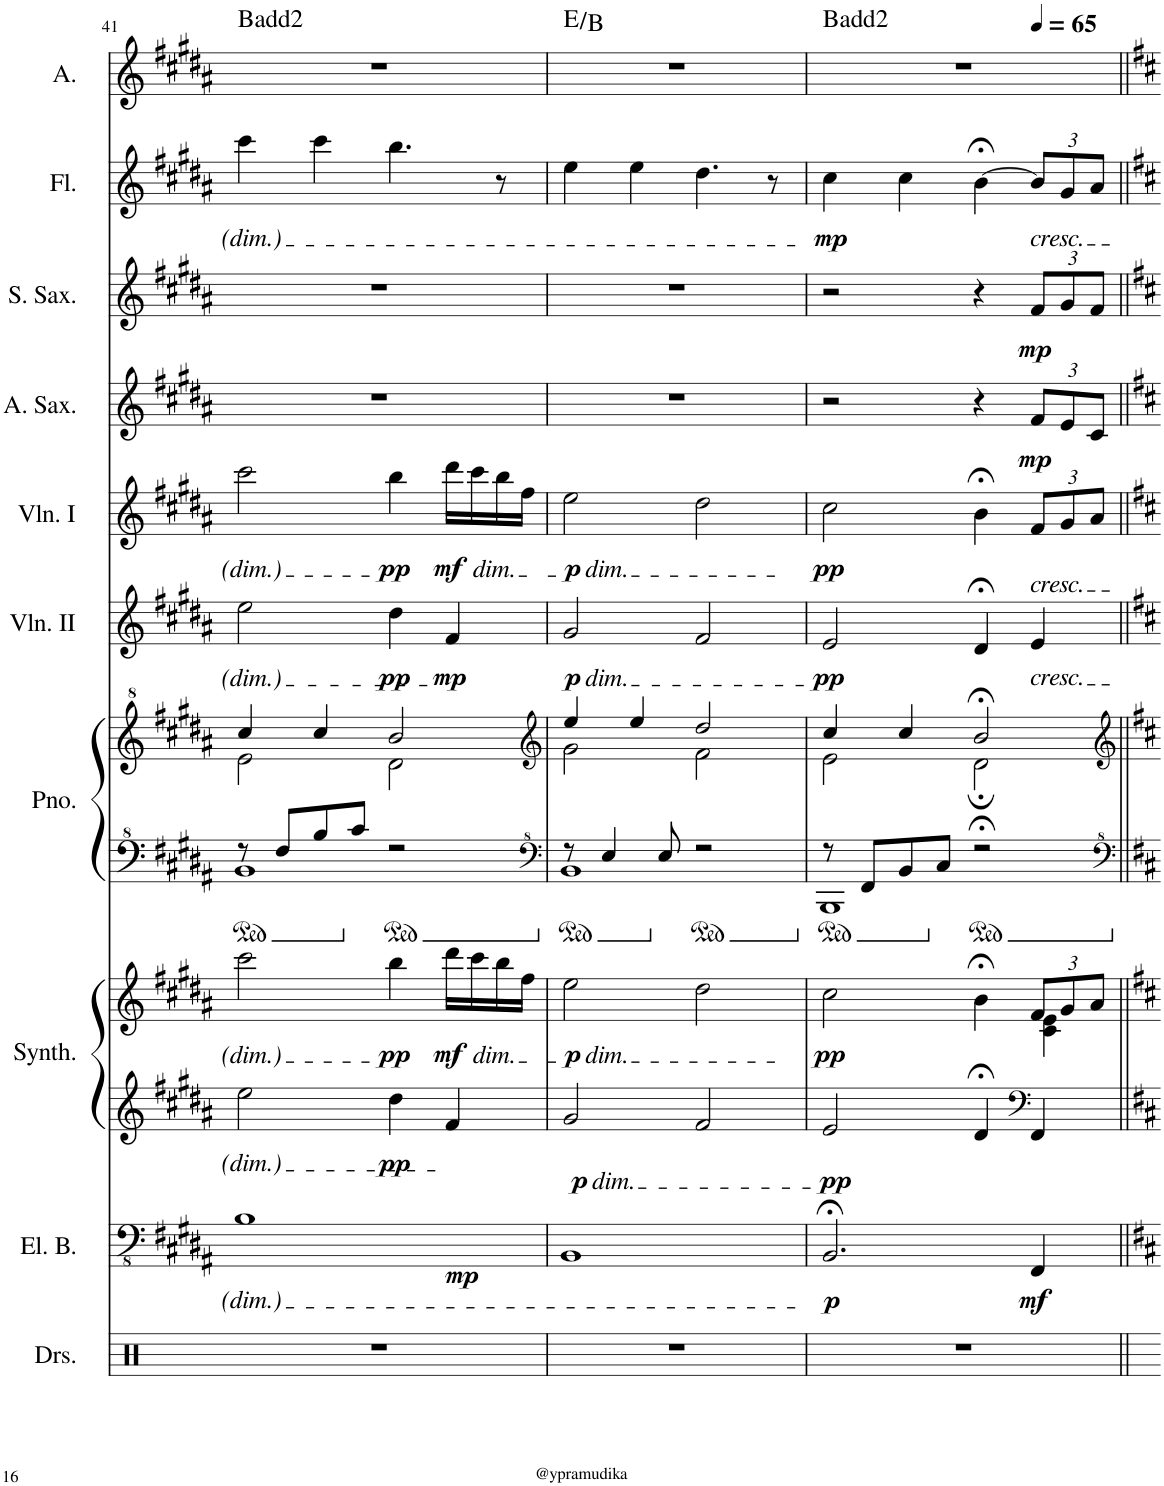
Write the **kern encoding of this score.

**kern	**kern	**dynam	**kern	**kern	**dynam	**kern	**kern	**kern	**dynam	**kern	**dynam	**kern	**dynam	**kern	**dynam	**kern	**dynam	**kern	**harte
*part10	*part9	*part9	*part8	*part8	*part8	*part7	*part7	*part6	*part6	*part5	*part5	*part4	*part4	*part3	*part3	*part2	*part2	*part1	*part1
*staff12	*staff11	*staff11	*staff10	*staff9	*staff9/10	*staff8	*staff7	*staff6	*staff6	*staff5	*staff5	*staff4	*staff4	*staff3	*staff3	*staff2	*staff2	*staff1	*
*I"Drumset	*I"Electric Bass	*	*I"String Synthesizer	*	*	*I"Piano	*	*I"Violin II	*	*I"Violin I	*	*I"Alto Saxophone	*	*I"Soprano Saxophone	*	*I"Flute	*	*I"Alto	*
*I'Drs.	*I'El. B.	*	*I'Synth.	*	*	*I'Pno.	*	*I'Vln. II	*	*I'Vln. I	*	*I'A. Sax.	*	*I'S. Sax.	*	*I'Fl.	*	*I'A.	*
!!LO:PB:g=z
*clefX	*clefFv4	*	*clefG2	*clefG2	*	*clefF^4	*clefG^2	*clefG2	*	*clefG2	*	*clefG2	*	*clefG2	*	*clefG2	*	*clefG2	*
*	*	*	*	*	*	*	*	*	*	*	*	*ITrd5c9	*	*ITrd1c2	*	*	*	*	*
*k[f#c#g#]	*k[f#c#g#d#a#]	*	*k[f#c#g#d#a#]	*k[f#c#g#d#a#]	*	*k[f#c#g#d#a#]	*k[f#c#g#d#a#]	*k[f#c#g#d#a#]	*	*k[f#c#g#d#a#]	*	*k[f#c#g#d#a#]	*	*k[f#c#g#d#a#]	*	*k[f#c#g#d#a#]	*	*k[f#c#g#d#a#]	*
*M4/4	*M4/4	*	*M4/4	*M4/4	*	*M4/4	*M4/4	*M4/4	*	*M4/4	*	*M4/4	*	*M4/4	*	*M4/4	*	*M4/4	*
=41	=41	=41	=41	=41	=41	=41	=41	=41	=41	=41	=41	=41	=41	=41	=41	=41	=41	=41	=41
*	*	*	*	*	*	*^	*^	*	*	*	*	*	*	*	*	*	*	*	*
!	!	!LO:DY:b	!	!	!	!	!	!	!	!	!	!	!	!	!	!	!	!	!	!	!
1r	1BB	mp	2ee\	2ccc#\	.	8r	1B	4ccc#/	2ee\	2ee\	.	2ccc#\	.	1r	.	1r	.	4ccc#\	.	1r	B:maj(2)
.	.	.	.	.	.	8f#/L	.	.	.	.	.	.	.	.	.	.	.	.	.	.	.
.	.	.	.	.	.	8b/	.	4ccc#/	.	.	.	.	.	.	.	.	.	4ccc#\	.	.	.
.	.	.	.	.	.	8cc#/J	.	.	.	.	.	.	.	.	.	.	.	.	.	.	.
!	!	!	!	!	!LO:DY:b=2	!	!	!	!	!	!	!	!	!	!	!	!	!	!	!	!
!	!	!	!	!	!LO:DY:n=1:b	!	!	!	!	!	!LO:DY:b	!	!LO:DY:b	!	!	!	!	!	!	!	!
.	.	.	4dd#\	4bb\	pp pp	2r	.	2bb/	2dd#\	4dd#\	pp	4bb\	pp	.	.	.	.	4.bb\	.	.	.
!	!	!	!	!	!	!	!	!	!	!	!	!LO:TX:b:i:t=dim.	!	!	!	!	!	!	!	!	!
!	!	!	!	!LO:TX:b:i:t=dim.	!	!	!	!	!	!	!	!	!	!	!	!	!	!	!	!	!
!	!	!	!	!	!LO:DY:n=2:b	!	!	!	!	!	!LO:DY:b	!	!LO:DY:b	!	!	!	!	!	!	!	!
.	.	.	4f#/	16ddd#\LL	mf	.	.	.	.	4f#/	mp	16ddd#\LL	mf	.	.	.	.	.	.	.	.
.	.	.	.	16ccc#\	.	.	.	.	.	.	.	16ccc#\	.	.	.	.	.	.	.	.	.
.	.	.	.	16bb\	.	.	.	.	.	.	.	16bb\	.	.	.	.	.	8r	.	.	.
.	.	.	.	16ff#\JJ	.	.	.	.	.	.	.	16ff#\JJ	.	.	.	.	.	.	.	.	.
=42	=42	=42	=42	=42	=42	=42	=42	=42	=42	=42	=42	=42	=42	=42	=42	=42	=42	=42	=42	=42	=42
*	*	*	*	*	*	*clefF^4	*	*clefG2	*	*	*	*	*	*	*	*	*	*	*	*	*
!	!	!	!	!	!	!	!	!	!	!	!	!LO:TX:b:i:t=dim.	!	!	!	!	!	!	!	!	!
!	!	!	!	!	!	!	!	!	!	!LO:TX:b:i:t=dim.	!	!	!	!	!	!	!	!	!	!	!
!	!	!	!	!LO:TX:b:i:t=dim.	!	!	!	!	!	!	!	!	!	!	!	!	!	!	!	!	!
!	!	!	!LO:TX:b:i:t=dim.	!	!	!	!	!	!	!	!	!	!	!	!	!	!	!	!	!	!
!	!	!	!	!	!LO:DY:b=2	!	!	!	!	!	!	!	!	!	!	!	!	!	!	!	!
!	!	!	!	!	!LO:DY:n=1:b	!	!	!	!	!	!LO:DY:b	!	!LO:DY:b	!	!	!	!	!	!	!	!
1r	1BBB	.	2g#/	2ee\	p p	8r	1B	4ee/	2g#\	2g#/	p	2ee\	p	1r	.	1r	.	4ee\	.	1r	E:maj/5
.	.	.	.	.	.	4e/	.	.	.	.	.	.	.	.	.	.	.	.	.	.	.
.	.	.	.	.	.	.	.	4ee/	.	.	.	.	.	.	.	.	.	4ee\	.	.	.
.	.	.	.	.	.	8e/	.	.	.	.	.	.	.	.	.	.	.	.	.	.	.
.	.	.	2f#/	2dd#\	.	2r	.	2dd#/	2f#\	2f#/	.	2dd#\	.	.	.	.	.	4.dd#\	.	.	.
.	.	.	.	.	.	.	.	.	.	.	.	.	.	.	.	.	.	8r	.	.	.
=43	=43	=43	=43	=43	=43	=43	=43	=43	=43	=43	=43	=43	=43	=43	=43	=43	=43	=43	=43	=43	=43
*	*	*	*	*^	*	*	*	*	*	*	*	*	*	*	*	*	*	*	*	*	*
!	!	!LO:DY:b	!	!	!	!LO:DY:b=2	!	!	!	!	!	!	!	!	!	!	!	!	!	!	!	!
!	!	!	!	!	!	!LO:DY:n=1:b	!	!	!	!	!	!LO:DY:b	!	!LO:DY:b	!	!	!	!	!	!LO:DY:b	!	!
*	*	*	*	*	*	*	*	*	*	*	*	*	*	*	*	*	*	*	*	*	*^	*
1r	2.BBB;</	p	2e/	2cc#\	2.ryy	pp pp	8r	1BB	4cc#/	2e\	2e/	pp	2cc#\	pp	2r	.	2r	.	4cc#\	mp	1r	2.ryy	B:maj(2)
.	.	.	.	.	.	.	8F#/L	.	.	.	.	.	.	.	.	.	.	.	.	.	.	.	.
.	.	.	.	.	.	.	8B/	.	4cc#/	.	.	.	.	.	.	.	.	.	4cc#\	.	.	.	.
.	.	.	.	.	.	.	8c#/J	.	.	.	.	.	.	.	.	.	.	.	.	.	.	.	.
.	.	.	4d#;</	4b;<\	.	.	2r;<	.	2b;</	2d#;\	4d#;</	.	4b;<\	.	4r	.	4r	.	[4b;<\	.	.	.	.
*	*	*	*clefF4	*	*	*	*	*	*	*	*	*	*	*	*	*	*	*	*	*	*	*	*
*	*	*	*	*Xbrackettup	*	*	*	*	*	*	*	*	*Xbrackettup	*	*Xbrackettup	*	*Xbrackettup	*	*Xbrackettup	*	*	*	*
*	*	*	*	*	*	*	*	*	*	*	*	*	*	*	*	*	*	*	*	*	*MM65	*	*
!	!	!	!	!	!	!	!	!	!	!	!	!	!	!	!	!	!	!	!LO:TX:b:i:t=cresc.	!	!	!	!
!	!	!	!	!	!	!	!	!	!	!	!	!	!LO:TX:b:i:t=cresc.	!	!	!	!	!	!	!	!	!	!
!	!	!	!	!	!	!	!	!	!	!	!LO:TX:b:i:t=cresc.	!	!	!	!	!	!	!	!	!	!	!	!
!	!	!LO:DY:b	!	!	!	!	!	!	!	!	!	!	!	!	!	!LO:DY:b	!	!LO:DY:b	!	!	!	!	!
.	4FFF#/	mf	4FF#/	12f#/L	4c#\ 4e\	.	.	.	.	.	4e/	.	12f#/L	.	12f#/L	mp	12f#/L	mp	12b/L]	.	.	4ryy	.
.	.	.	.	12g#/	.	.	.	.	.	.	.	.	12g#/	.	12e/	.	12g#/	.	12g#/	.	.	.	.
.	.	.	.	12a#/J	.	.	.	.	.	.	.	.	12a#/J	.	12c#/J	.	12f#/J	.	12a#/J	.	.	.	.
*	*	*	*	*v	*v	*	*	*	*	*	*	*	*	*	*	*	*	*	*	*	*v	*v	*
*	*	*	*	*	*	*v	*v	*	*	*	*	*	*	*	*	*	*	*	*	*	*
*	*	*	*	*	*	*	*v	*v	*	*	*	*	*	*	*	*	*	*	*	*
=||	=||	=||	=||	=||	=||	=||	=||	=||	=||	=||	=||	=||	=||	=||	=||	=||	=||	=||	=||
*-	*-	*-	*-	*-	*-	*-	*-	*-	*-	*-	*-	*-	*-	*-	*-	*-	*-	*-	*-
